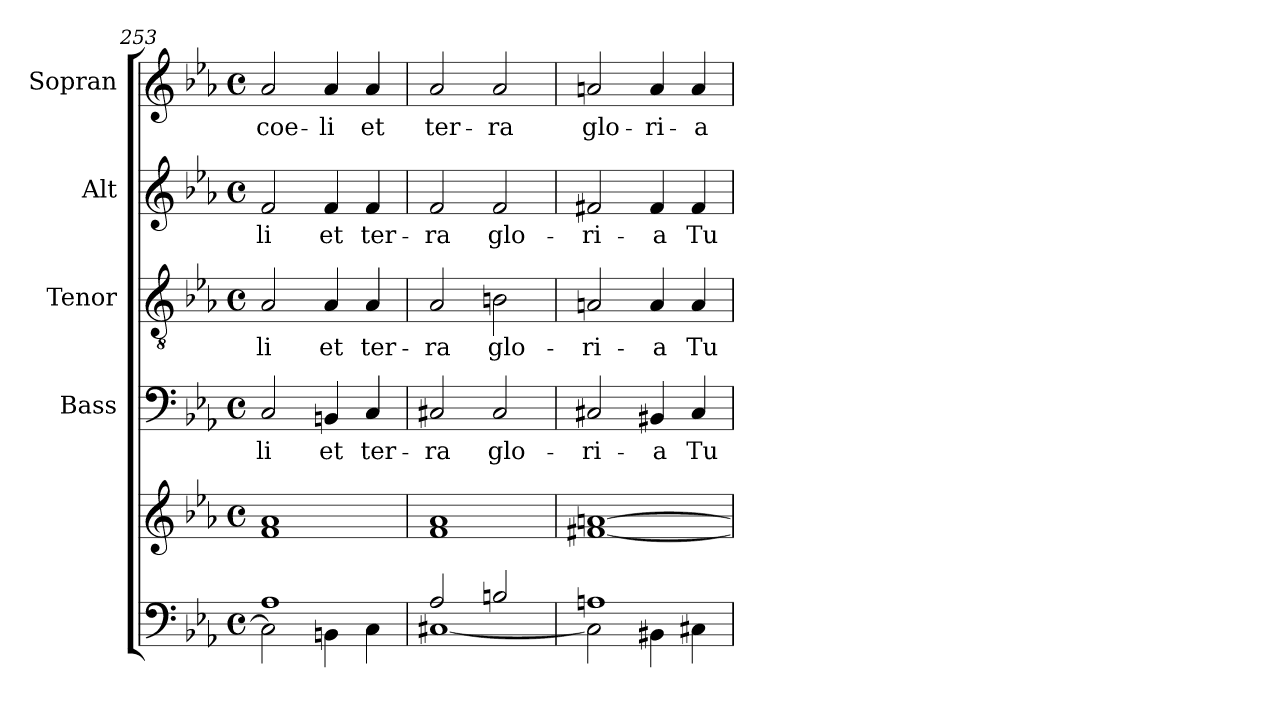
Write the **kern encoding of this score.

**kern	**kern	**kern	**text	**kern	**text	**kern	**text	**kern	**text
*part5	*part5	*part4	*part4	*part3	*part3	*part2	*part2	*part1	*part1
*staff6	*staff5	*staff4	*staff4	*staff3	*staff3	*staff2	*staff2	*staff1	*staff1
*	*	*I"Bass	*	*I"Tenor	*	*I"Alt	*	*I"Sopran	*
*	*	*I'B.	*	*I'T.	*	*I'A.	*	*I'S.	*
*clefF4	*clefG2	*clefF4	*	*clefGv2	*	*clefG2	*	*clefG2	*
*k[b-e-a-]	*k[b-e-a-]	*k[b-e-a-]	*	*k[b-e-a-]	*	*k[b-e-a-]	*	*k[b-e-a-]	*
*E-:	*E-:	*E-:	*	*E-:	*	*E-:	*	*E-:	*
*M4/4	*M4/4	*M4/4	*	*M4/4	*	*M4/4	*	*M4/4	*
*met(c)	*met(c)	*met(c)	*	*met(c)	*	*met(c)	*	*met(c)	*
=253	=253	=253	=253	=253	=253	=253	=253	=253	=253
*^	*^	*	*	*	*	*	*	*	*
!	!	!	!	!	!LO:LY:b	!	!LO:LY:b	!	!LO:LY:b	!	!LO:LY:b
1A-	2C\]	1a-	1f	2C/	-li	2A-/	-li	2f/	-li	2a-/	coe-
!	!	!	!	!	!LO:LY:b	!	!LO:LY:b	!	!LO:LY:b	!	!LO:LY:b
.	4BBn\	.	.	4BBn/	et	4A-/	et	4f/	et	4a-/	-li
!	!	!	!	!	!LO:LY:b	!	!LO:LY:b	!	!LO:LY:b	!	!LO:LY:b
.	4C\	.	.	4C/	ter-	4A-/	ter-	4f/	ter-	4a-/	et
=254	=254	=254	=254	=254	=254	=254	=254	=254	=254	=254	=254
!	!	!	!	!	!LO:LY:b	!	!LO:LY:b	!	!LO:LY:b	!	!LO:LY:b
2A-/	[<1C#X	1a-	1f	2C#X/	-ra	2A-/	-ra	2f/	-ra	2a-/	ter-
!	!	!	!	!	!LO:LY:b	!	!LO:LY:b	!	!LO:LY:b	!	!LO:LY:b
2Bn/	.	.	.	2C#/	glo-	2Bn\	glo-	2f/	glo-	2a-/	-ra
=255	=255	=255	=255	=255	=255	=255	=255	=255	=255	=255	=255
!	!	!	!	!	!LO:LY:b	!	!LO:LY:b	!	!LO:LY:b	!	!LO:LY:b
1An	2C#\]	[>1an	[<1f#X	2C#X/	-ri-	2An/	-ri-	2f#X/	-ri-	2an/	glo-
!	!	!	!	!	!LO:LY:b	!	!LO:LY:b	!	!LO:LY:b	!	!LO:LY:b
.	4BB#X\	.	.	4BB#X/	-a	4A/	-a	4f#/	-a	4a/	-ri-
!	!	!	!	!	!LO:LY:b	!	!LO:LY:b	!	!LO:LY:b	!	!LO:LY:b
.	4C#X\	.	.	4C#/	Tu-	4A/	Tu-	4f#/	Tu-	4a/	-a
*v	*v	*	*	*	*	*	*	*	*	*	*
*	*v	*v	*	*	*	*	*	*	*	*
=	=	=	=	=	=	=	=	=	=
*-	*-	*-	*-	*-	*-	*-	*-	*-	*-
